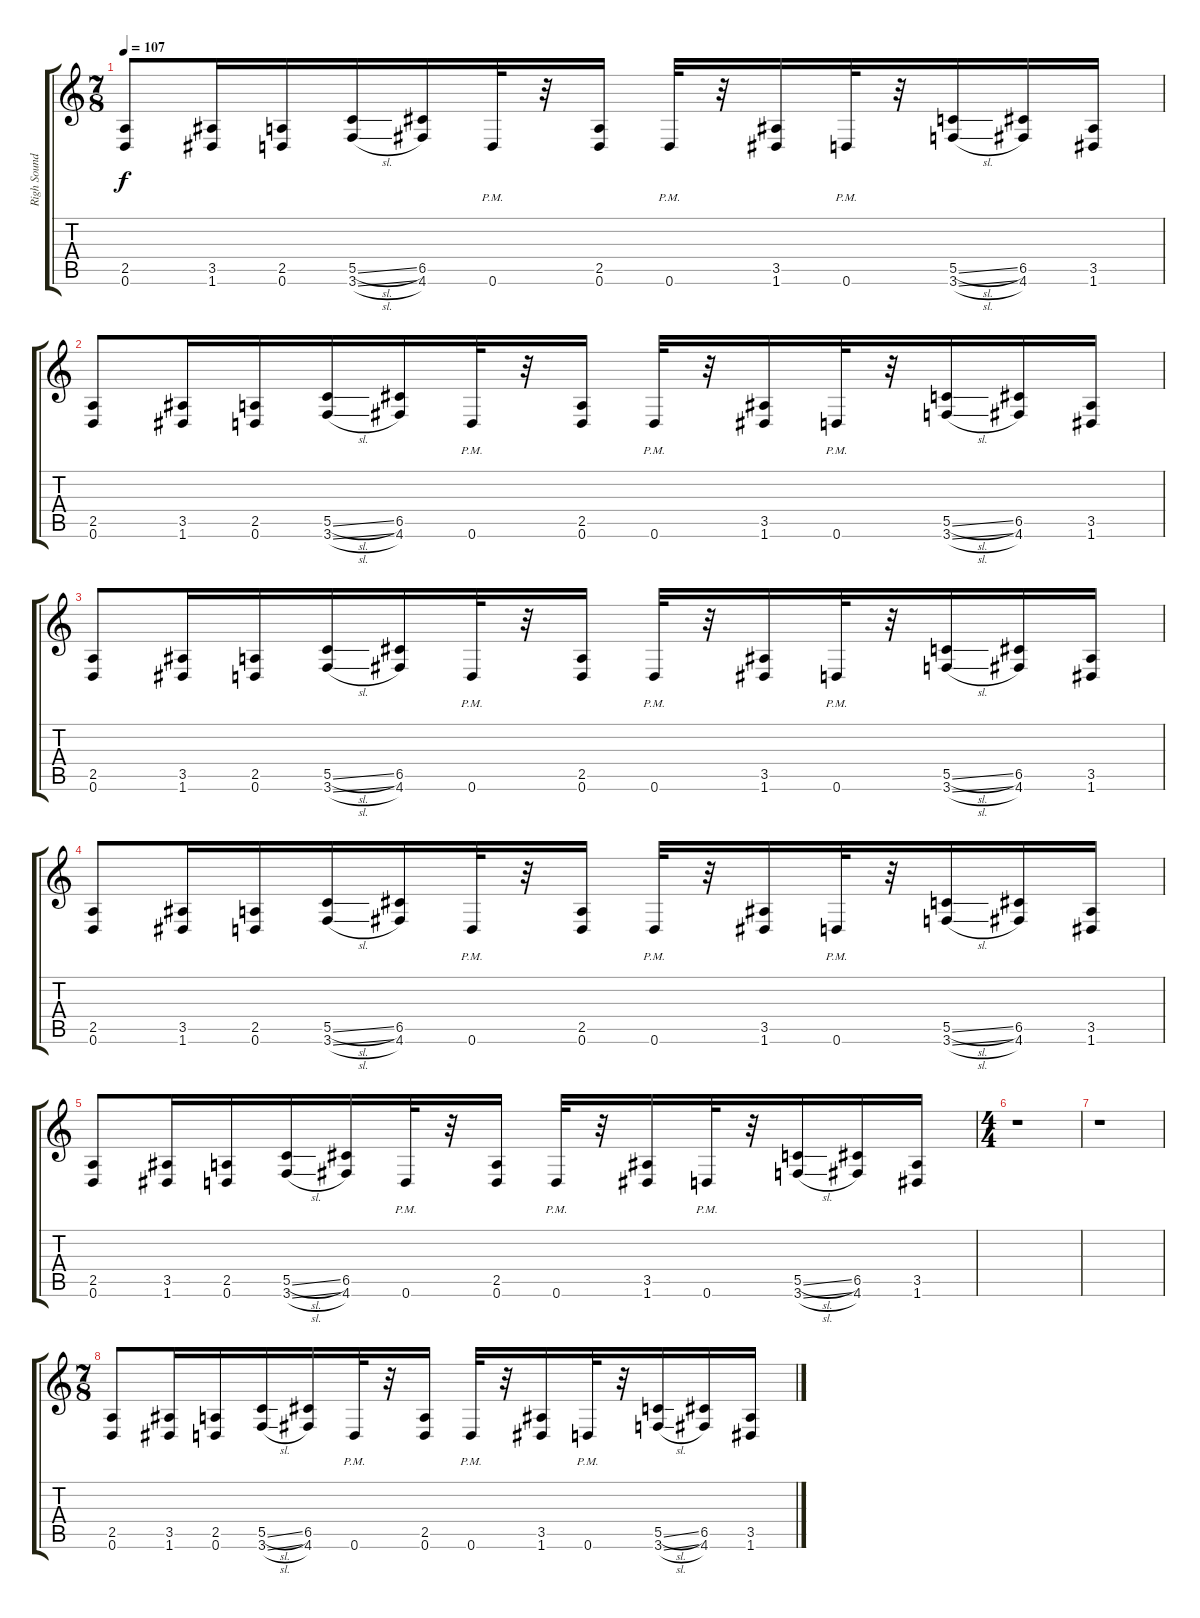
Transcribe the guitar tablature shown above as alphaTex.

\track ("Righ Sound" "Righ Sound") {instrument distortionguitar}
\staff {score tabs}
\tuning (D4 A3 F3 C3 G2 D2) {hide}
\ts (7 8)
\tempo 107
\clef g2
\ks c
(2.5 0.6).8{dy f} (3.5 1.6).16 (2.5 0.6).16 (5.5{sl} 3.6{sl}).16 (6.5 4.6).16 0.6{pm}.32 r.32 (2.5 0.6).16 0.6{pm}.32 r.32 (3.5 1.6).16 0.6{pm}.32 r.32 (5.5{sl} 3.6{sl}).16 (6.5 4.6).16 (3.5 1.6).16 |
(2.5 0.6).8 (3.5 1.6).16 (2.5 0.6).16 (5.5{sl} 3.6{sl}).16 (6.5 4.6).16 0.6{pm}.32 r.32 (2.5 0.6).16 0.6{pm}.32 r.32 (3.5 1.6).16 0.6{pm}.32 r.32 (5.5{sl} 3.6{sl}).16 (6.5 4.6).16 (3.5 1.6).16 |
(2.5 0.6).8 (3.5 1.6).16 (2.5 0.6).16 (5.5{sl} 3.6{sl}).16 (6.5 4.6).16 0.6{pm}.32 r.32 (2.5 0.6).16 0.6{pm}.32 r.32 (3.5 1.6).16 0.6{pm}.32 r.32 (5.5{sl} 3.6{sl}).16 (6.5 4.6).16 (3.5 1.6).16 |
(2.5 0.6).8 (3.5 1.6).16 (2.5 0.6).16 (5.5{sl} 3.6{sl}).16 (6.5 4.6).16 0.6{pm}.32 r.32 (2.5 0.6).16 0.6{pm}.32 r.32 (3.5 1.6).16 0.6{pm}.32 r.32 (5.5{sl} 3.6{sl}).16 (6.5 4.6).16 (3.5 1.6).16 |
(2.5 0.6).8 (3.5 1.6).16 (2.5 0.6).16 (5.5{sl} 3.6{sl}).16 (6.5 4.6).16 0.6{pm}.32 r.32 (2.5 0.6).16 0.6{pm}.32 r.32 (3.5 1.6).16 0.6{pm}.32 r.32 (5.5{sl} 3.6{sl}).16 (6.5 4.6).16 (3.5 1.6).16 |
\ts (4 4)
r.1 |
r.1 |
\ts (7 8)
(2.5 0.6).8 (3.5 1.6).16 (2.5 0.6).16 (5.5{sl} 3.6{sl}).16 (6.5 4.6).16 0.6{pm}.32 r.32 (2.5 0.6).16 0.6{pm}.32 r.32 (3.5 1.6).16 0.6{pm}.32 r.32 (5.5{sl} 3.6{sl}).16 (6.5 4.6).16 (3.5 1.6).16
